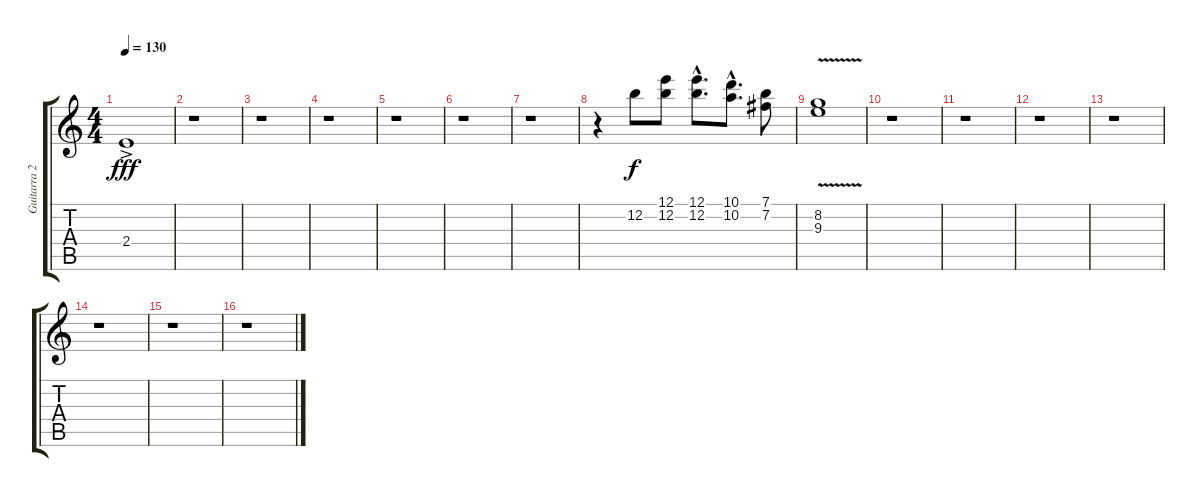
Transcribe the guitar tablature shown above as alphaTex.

\track ("Guitarra 2" "Guitarra 2") {instrument acousticguitarnylon}
\staff {score tabs}
\tuning (E4 B3 G3 D3 A2 E2) {hide}
\ts (4 4)
\tempo 130
\clef g2
\ks c
2.4{ac}.1{dy fff} |
r.1 |
r.1 |
r.1 |
r.1 |
r.1 |
r.1 |
r.4 12.2.8{dy f instrument acousticguitarsteel} (12.1 12.2).8 (12.1{hac} 12.2{hac}).8{d} (10.1{hac} 10.2{hac}).8{d} (7.1 7.2).8 |
(8.2{v} 9.3{v}).1 |
r.1 |
r.1 |
r.1 |
r.1 |
r.1 |
r.1 |
r.1
